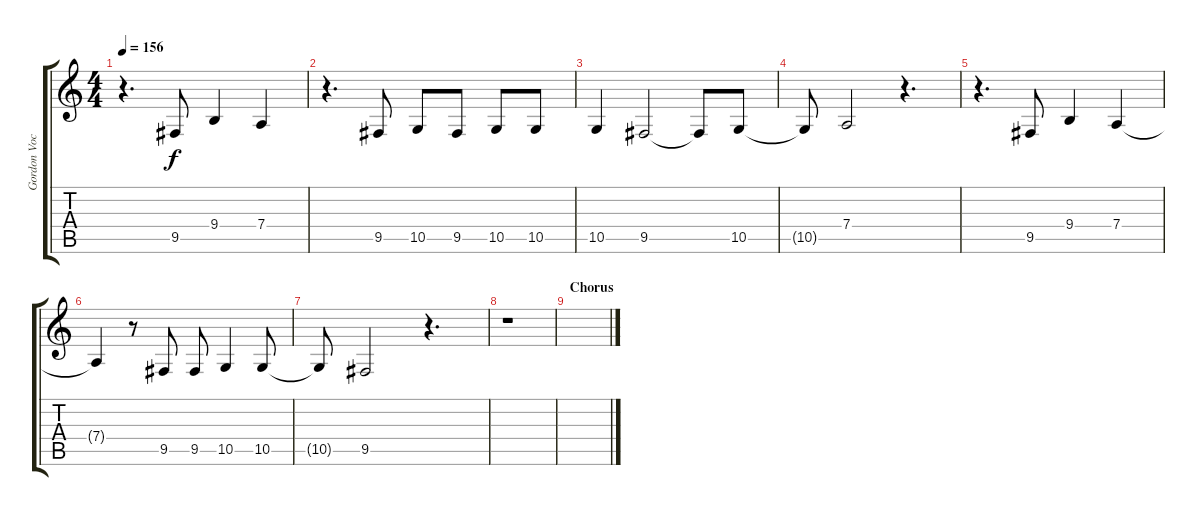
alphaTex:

\track ("Gordon Vocals" "Gordon Voc") {instrument clarinet}
\staff {score tabs}
\tuning (E4 B3 G3 D3 A2 E2) {hide}
\ts (4 4)
\tempo 156
\clef g2
\ks c
r.4{d dy f} 9.5.8 9.4.4 7.4.4 |
r.4{d} 9.5.8 10.5.8 9.5.8 10.5.8 10.5.8 |
10.5.4 9.5.2 9.5{t}.8 10.5.8 |
10.5{t}.8 7.4.2 r.4{d} |
r.4{d} 9.5.8 9.4.4 7.4.4 |
7.4{t}.4 r.8 9.5.8 9.5.8 10.5.4 10.5.8 |
10.5{t}.8 9.5.2 r.4{d} |
r.1 |
\section ("" "Chorus")
